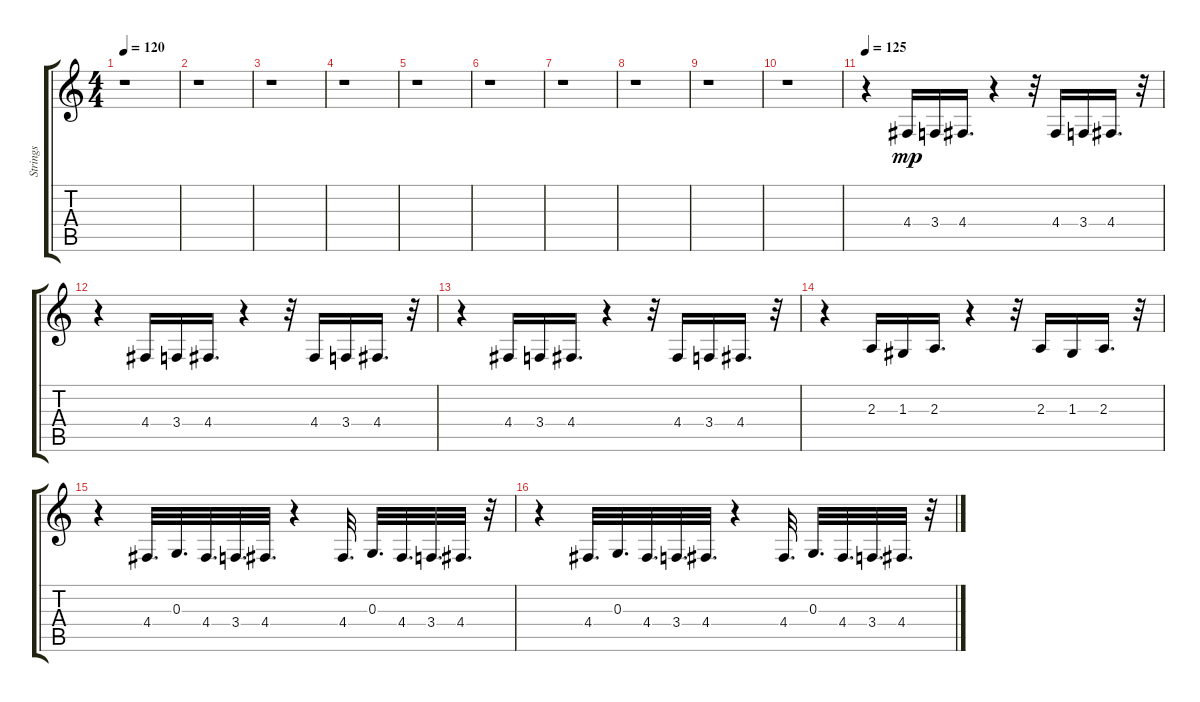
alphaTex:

\track ("Strings" "Strings") {instrument stringensemble1}
\staff {score tabs}
\tuning (E4 B3 G3 D3 A2 E2) {hide}
\ts (4 4)
\tempo 120
\clef g2
\ks c
r.1{dy mp} |
r.1 |
r.1 |
r.1 |
r.1 |
r.1 |
r.1 |
r.1 |
r.1 |
r.1 |
\tempo 125
r.4 4.4.16 3.4.16 4.4.16{d} r.4 r.32 4.4.16 3.4.16 4.4.16{d} r.32 |
r.4 4.4.16 3.4.16 4.4.16{d} r.4 r.32 4.4.16 3.4.16 4.4.16{d} r.32 |
r.4 4.4.16 3.4.16 4.4.16{d} r.4 r.32 4.4.16 3.4.16 4.4.16{d} r.32 |
r.4 2.3.16 1.3.16 2.3.16{d} r.4 r.32 2.3.16 1.3.16 2.3.16{d} r.32 |
r.4 4.4.32{d} 0.3.32{d} 4.4.32{d} 3.4.32{d} 4.4.32{d} r.4 4.4.32{d} 0.3.32{d} 4.4.32{d} 3.4.32{d} 4.4.32{d} r.32 |
r.4 4.4.32{d} 0.3.32{d} 4.4.32{d} 3.4.32{d} 4.4.32{d} r.4 4.4.32{d} 0.3.32{d} 4.4.32{d} 3.4.32{d} 4.4.32{d} r.32
